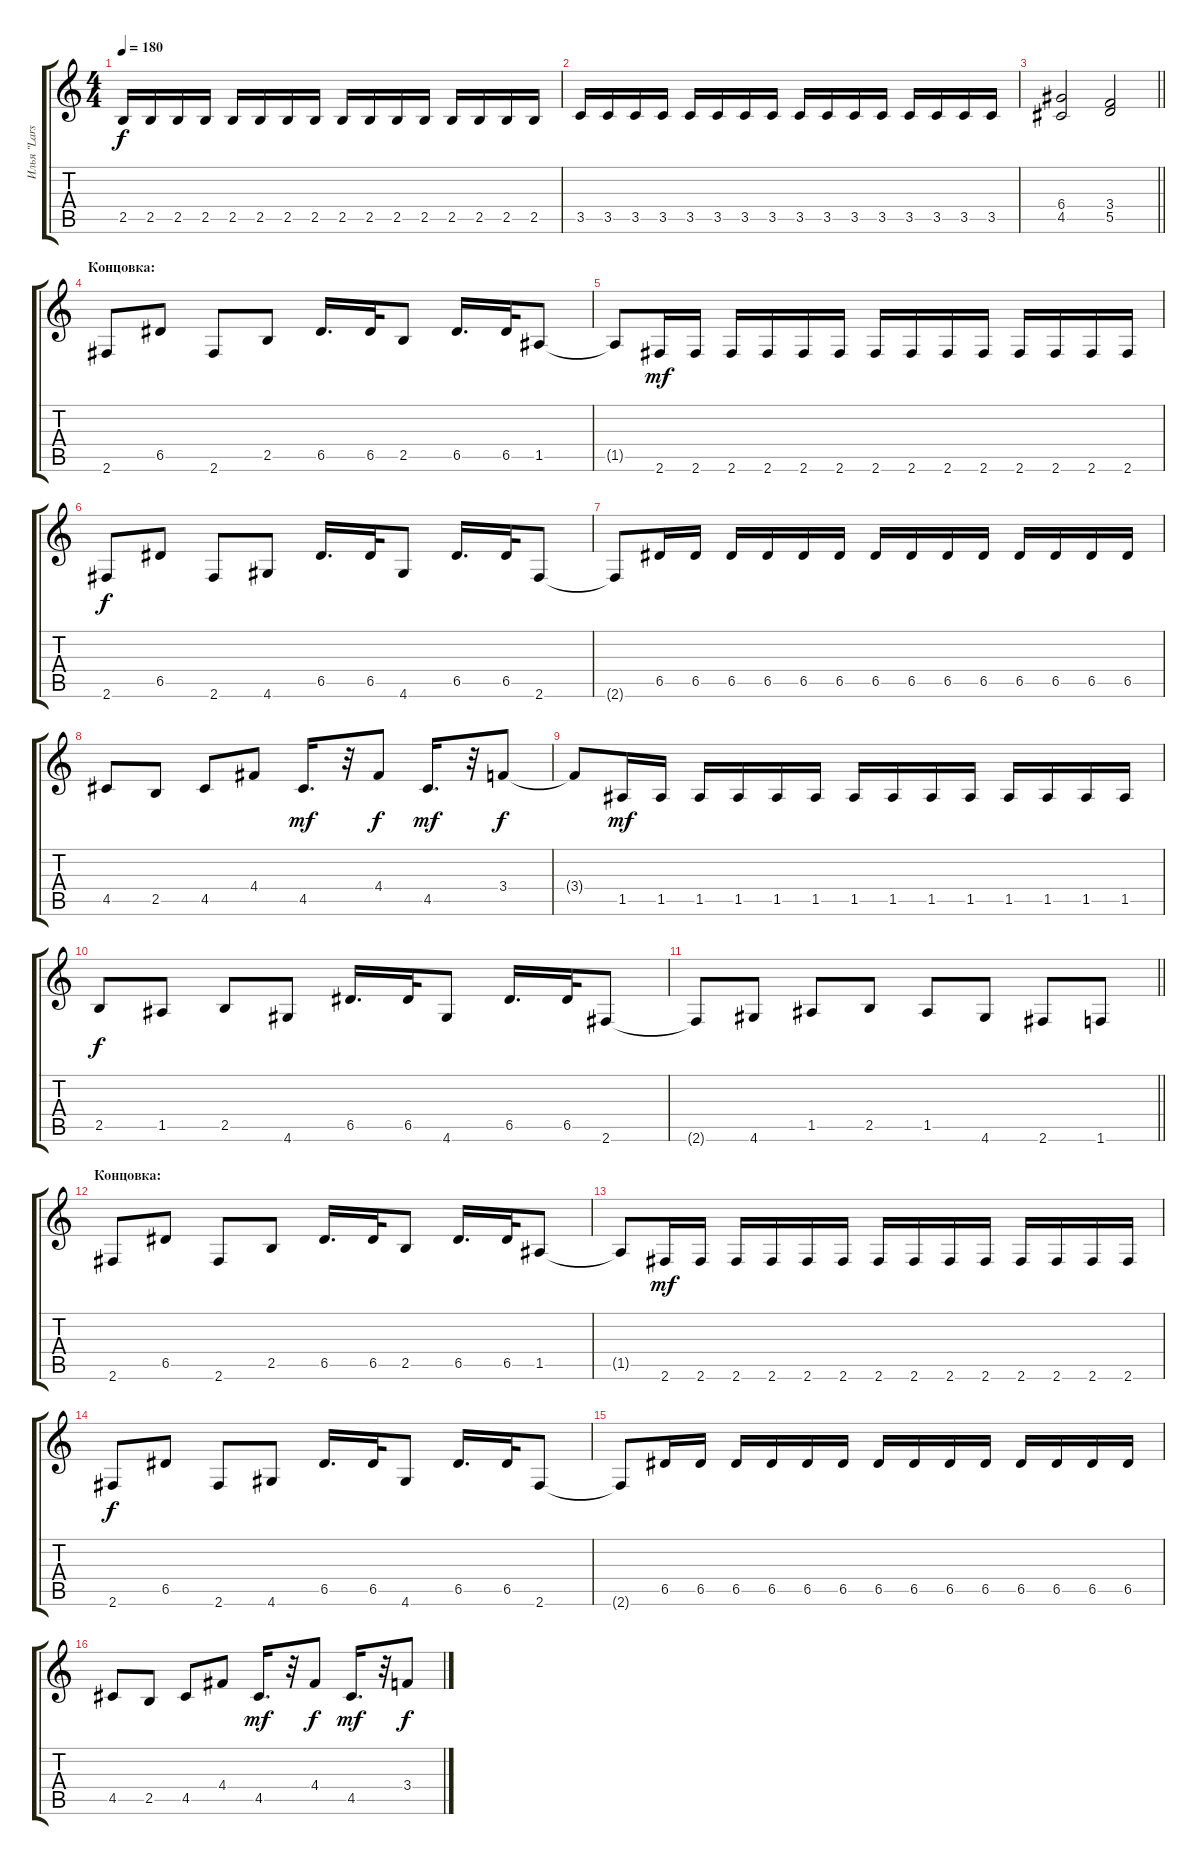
\track ("Илья \"Lars\" Мамонтов" "Илья \"Lars") {instrument distortionguitar}
\staff {score tabs}
\tuning (E4 B3 G3 D3 A2 E2) {hide}
\ts (4 4)
\tempo 180
\clef g2
\ks c
2.5.16{dy f} 2.5.16 2.5.16 2.5.16 2.5.16 2.5.16 2.5.16 2.5.16 2.5.16 2.5.16 2.5.16 2.5.16 2.5.16 2.5.16 2.5.16 2.5.16 |
3.5.16 3.5.16 3.5.16 3.5.16 3.5.16 3.5.16 3.5.16 3.5.16 3.5.16 3.5.16 3.5.16 3.5.16 3.5.16 3.5.16 3.5.16 3.5.16 |
\barLineRight lightlight
(6.4 4.5).2 (3.4 5.5).2 |
\section ("" "Концовка:")
2.6.8 6.5.8 2.6.8 2.5.8 6.5.16{d} 6.5.32 2.5.8 6.5.16{d} 6.5.32 1.5.8 |
1.5{t}.8 2.6.16{dy mf} 2.6.16 2.6.16 2.6.16 2.6.16 2.6.16 2.6.16 2.6.16 2.6.16 2.6.16 2.6.16 2.6.16 2.6.16 2.6.16 |
2.6.8{dy f} 6.5.8 2.6.8 4.6.8 6.5.16{d} 6.5.32 4.6.8 6.5.16{d} 6.5.32 2.6.8 |
2.6{t}.8 6.5.16 6.5.16 6.5.16 6.5.16 6.5.16 6.5.16 6.5.16 6.5.16 6.5.16 6.5.16 6.5.16 6.5.16 6.5.16 6.5.16 |
4.5.8 2.5.8 4.5.8 4.4.8 4.5.16{d dy mf} r.32 4.4.8{dy f} 4.5.16{d dy mf} r.32 3.4.8{dy f} |
3.4{t}.8 1.5.16{dy mf} 1.5.16 1.5.16 1.5.16 1.5.16 1.5.16 1.5.16 1.5.16 1.5.16 1.5.16 1.5.16 1.5.16 1.5.16 1.5.16 |
2.5.8{dy f} 1.5.8 2.5.8 4.6.8 6.5.16{d} 6.5.32 4.6.8 6.5.16{d} 6.5.32 2.6.8 |
\barLineRight lightlight
2.6{t}.8 4.6.8 1.5.8 2.5.8 1.5.8 4.6.8 2.6.8 1.6.8 |
\section ("" "Концовка:")
2.6.8 6.5.8 2.6.8 2.5.8 6.5.16{d} 6.5.32 2.5.8 6.5.16{d} 6.5.32 1.5.8 |
1.5{t}.8 2.6.16{dy mf} 2.6.16 2.6.16 2.6.16 2.6.16 2.6.16 2.6.16 2.6.16 2.6.16 2.6.16 2.6.16 2.6.16 2.6.16 2.6.16 |
2.6.8{dy f} 6.5.8 2.6.8 4.6.8 6.5.16{d} 6.5.32 4.6.8 6.5.16{d} 6.5.32 2.6.8 |
2.6{t}.8 6.5.16 6.5.16 6.5.16 6.5.16 6.5.16 6.5.16 6.5.16 6.5.16 6.5.16 6.5.16 6.5.16 6.5.16 6.5.16 6.5.16 |
4.5.8 2.5.8 4.5.8 4.4.8 4.5.16{d dy mf} r.32 4.4.8{dy f} 4.5.16{d dy mf} r.32 3.4.8{dy f}
